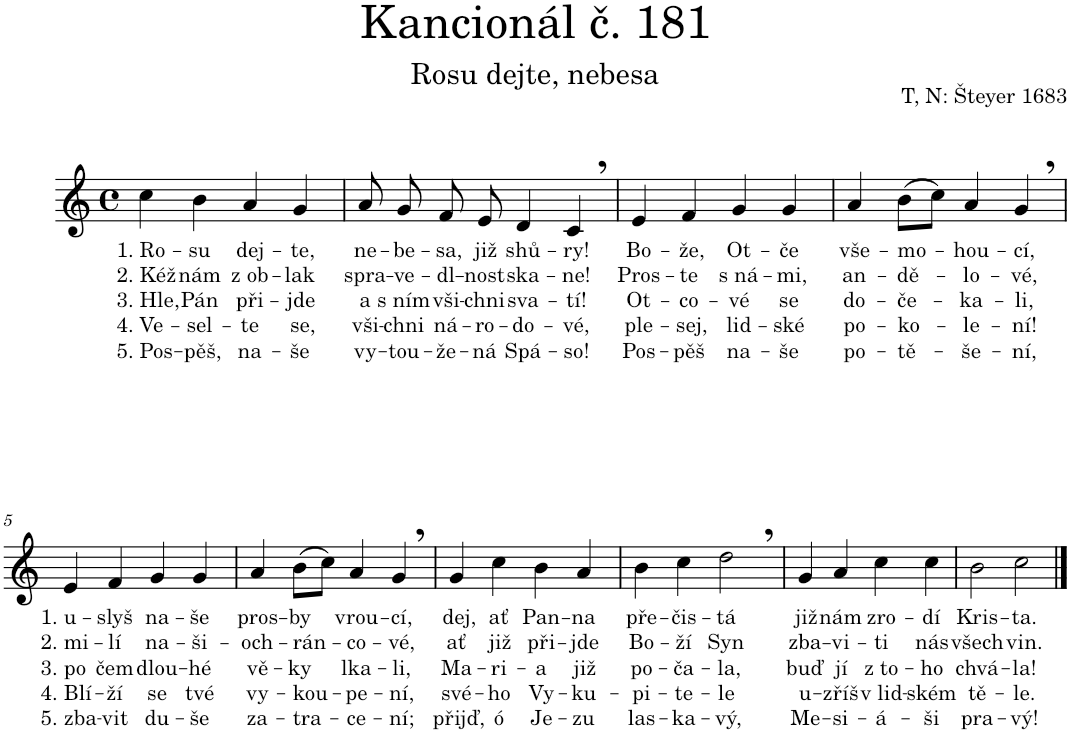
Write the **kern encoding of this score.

**kern	**text	**text	**text	**text	**text
*part1	*part1	*part1	*part1	*part1	*part1
*staff1	*staff1	*staff1	*staff1	*staff1	*staff1
*I"Flétna	*	*	*	*	*
*I'Fl.	*	*	*	*	*
*clefG2	*	*	*	*	*
*k[]	*	*	*	*	*
*M4/4	*	*	*	*	*
*met(c)	*	*	*	*	*
=1	=1	=1	=1	=1	=1
!	!LO:LY:b	!LO:LY:b	!LO:LY:b	!LO:LY:b	!LO:LY:b
4cc\	1. Ro-	2. Kéž	3. Hle,	4. Ve-	5. Pos-
!	!LO:LY:b	!LO:LY:b	!LO:LY:b	!LO:LY:b	!LO:LY:b
4b\	-su	nám	Pán	-sel-	-pěš,
!	!LO:LY:b	!LO:LY:b	!LO:LY:b	!LO:LY:b	!LO:LY:b
4a/	dej-	z ob-	při-	-te	na-
!	!LO:LY:b	!LO:LY:b	!LO:LY:b	!LO:LY:b	!LO:LY:b
4g/	-te,	-lak	-jde	se,	-še
=2	=2	=2	=2	=2	=2
!	!LO:LY:b	!LO:LY:b	!LO:LY:b	!LO:LY:b	!LO:LY:b
8a/	ne-	spra-	a	vši-	vy-
!	!LO:LY:b	!LO:LY:b	!LO:LY:b	!LO:LY:b	!LO:LY:b
8g/	-be-	-ve-	s ním	-chni	-tou-
!	!LO:LY:b	!LO:LY:b	!LO:LY:b	!LO:LY:b	!LO:LY:b
8f/	-sa,	-dl-	vši-	ná-	-že-
!	!LO:LY:b	!LO:LY:b	!LO:LY:b	!LO:LY:b	!LO:LY:b
8e/	již	-nost	-chni	-ro-	-ná
!	!LO:LY:b	!LO:LY:b	!LO:LY:b	!LO:LY:b	!LO:LY:b
4d/	shů-	ska-	sva-	-do-	Spá-
!	!LO:LY:b	!LO:LY:b	!LO:LY:b	!LO:LY:b	!LO:LY:b
4c,/	-ry!	-ne!	-tí!	-vé,	-so!
=3	=3	=3	=3	=3	=3
!	!LO:LY:b	!LO:LY:b	!LO:LY:b	!LO:LY:b	!LO:LY:b
4e/	Bo-	Pros-	Ot-	ple-	Pos-
!	!LO:LY:b	!LO:LY:b	!LO:LY:b	!LO:LY:b	!LO:LY:b
4f/	-že,	-te	-co-	-sej,	-pěš
!	!LO:LY:b	!LO:LY:b	!LO:LY:b	!LO:LY:b	!LO:LY:b
4g/	Ot-	s ná-	-vé	lid-	na-
!	!LO:LY:b	!LO:LY:b	!LO:LY:b	!LO:LY:b	!LO:LY:b
4g/	-če	-mi,	se	-ské	-še
=4	=4	=4	=4	=4	=4
!	!LO:LY:b	!LO:LY:b	!LO:LY:b	!LO:LY:b	!LO:LY:b
4a/	vše-	an-	do-	po-	po-
!	!LO:LY:b	!LO:LY:b	!LO:LY:b	!LO:LY:b	!LO:LY:b
(8b\L	-mo-	-dě-	-če-	-ko-	-tě-
8cc\J)	.	.	.	.	.
!	!LO:LY:b	!LO:LY:b	!LO:LY:b	!LO:LY:b	!LO:LY:b
4a/	-hou-	-lo-	-ka-	-le-	-še-
!	!LO:LY:b	!LO:LY:b	!LO:LY:b	!LO:LY:b	!LO:LY:b
4g,/	-cí,	-vé,	-li,	-ní!	-ní,
!!LO:LB:g=z
=5	=5	=5	=5	=5	=5
!	!LO:LY:b	!LO:LY:b	!LO:LY:b	!LO:LY:b	!LO:LY:b
4e/	1. u-	2. mi-	3. po	4. Blí-	5. zba-
!	!LO:LY:b	!LO:LY:b	!LO:LY:b	!LO:LY:b	!LO:LY:b
4f/	-slyš	-lí	čem	-ží	-vit
!	!LO:LY:b	!LO:LY:b	!LO:LY:b	!LO:LY:b	!LO:LY:b
4g/	na-	na-	dlou-	se	du-
!	!LO:LY:b	!LO:LY:b	!LO:LY:b	!LO:LY:b	!LO:LY:b
4g/	-še	-ši-	-hé	tvé	-še
=6	=6	=6	=6	=6	=6
!	!LO:LY:b	!LO:LY:b	!LO:LY:b	!LO:LY:b	!LO:LY:b
4a/	pros-	-och-	vě-	vy-	za-
!	!LO:LY:b	!LO:LY:b	!LO:LY:b	!LO:LY:b	!LO:LY:b
(8b\L	-by	-rán-	-ky	-kou-	-tra-
8cc\J)	.	.	.	.	.
!	!LO:LY:b	!LO:LY:b	!LO:LY:b	!LO:LY:b	!LO:LY:b
4a/	vrou-	-co-	lka-	-pe-	-ce-
!	!LO:LY:b	!LO:LY:b	!LO:LY:b	!LO:LY:b	!LO:LY:b
4g,/	-cí,	-vé,	-li,	-ní,	-ní;
=7	=7	=7	=7	=7	=7
!	!LO:LY:b	!LO:LY:b	!LO:LY:b	!LO:LY:b	!LO:LY:b
4g/	dej,	ať	Ma-	své-	přijď,
!	!LO:LY:b	!LO:LY:b	!LO:LY:b	!LO:LY:b	!LO:LY:b
4cc\	ať	již	-ri-	-ho	ó
!	!LO:LY:b	!LO:LY:b	!LO:LY:b	!LO:LY:b	!LO:LY:b
4b\	Pan-	při-	-a	Vy-	Je-
!	!LO:LY:b	!LO:LY:b	!LO:LY:b	!LO:LY:b	!LO:LY:b
4a/	-na	-jde	již	-ku-	-zu
=8	=8	=8	=8	=8	=8
!	!LO:LY:b	!LO:LY:b	!LO:LY:b	!LO:LY:b	!LO:LY:b
4b\	pře-	Bo-	po-	-pi-	las-
!	!LO:LY:b	!LO:LY:b	!LO:LY:b	!LO:LY:b	!LO:LY:b
4cc\	-čis-	-ží	-ča-	-te-	-ka-
!	!LO:LY:b	!LO:LY:b	!LO:LY:b	!LO:LY:b	!LO:LY:b
2dd,\	-tá	Syn	-la,	-le	-vý,
=9	=9	=9	=9	=9	=9
!	!LO:LY:b	!LO:LY:b	!LO:LY:b	!LO:LY:b	!LO:LY:b
4g/	již	zba-	buď	u-	Me-
!	!LO:LY:b	!LO:LY:b	!LO:LY:b	!LO:LY:b	!LO:LY:b
4a/	nám	-vi-	jí	-zříš	-si-
!	!LO:LY:b	!LO:LY:b	!LO:LY:b	!LO:LY:b	!LO:LY:b
4cc\	zro-	-ti	z to-	v lid-	-á-
!	!LO:LY:b	!LO:LY:b	!LO:LY:b	!LO:LY:b	!LO:LY:b
4cc\	-dí	nás	-ho	-ském	-ši
=10	=10	=10	=10	=10	=10
!	!LO:LY:b	!LO:LY:b	!LO:LY:b	!LO:LY:b	!LO:LY:b
2b\	Kris-	všech	chvá-	tě-	pra-
!	!LO:LY:b	!LO:LY:b	!LO:LY:b	!LO:LY:b	!LO:LY:b
2cc\	-ta.	vin.	-la!	-le.	-vý!
==	==	==	==	==	==
*-	*-	*-	*-	*-	*-
